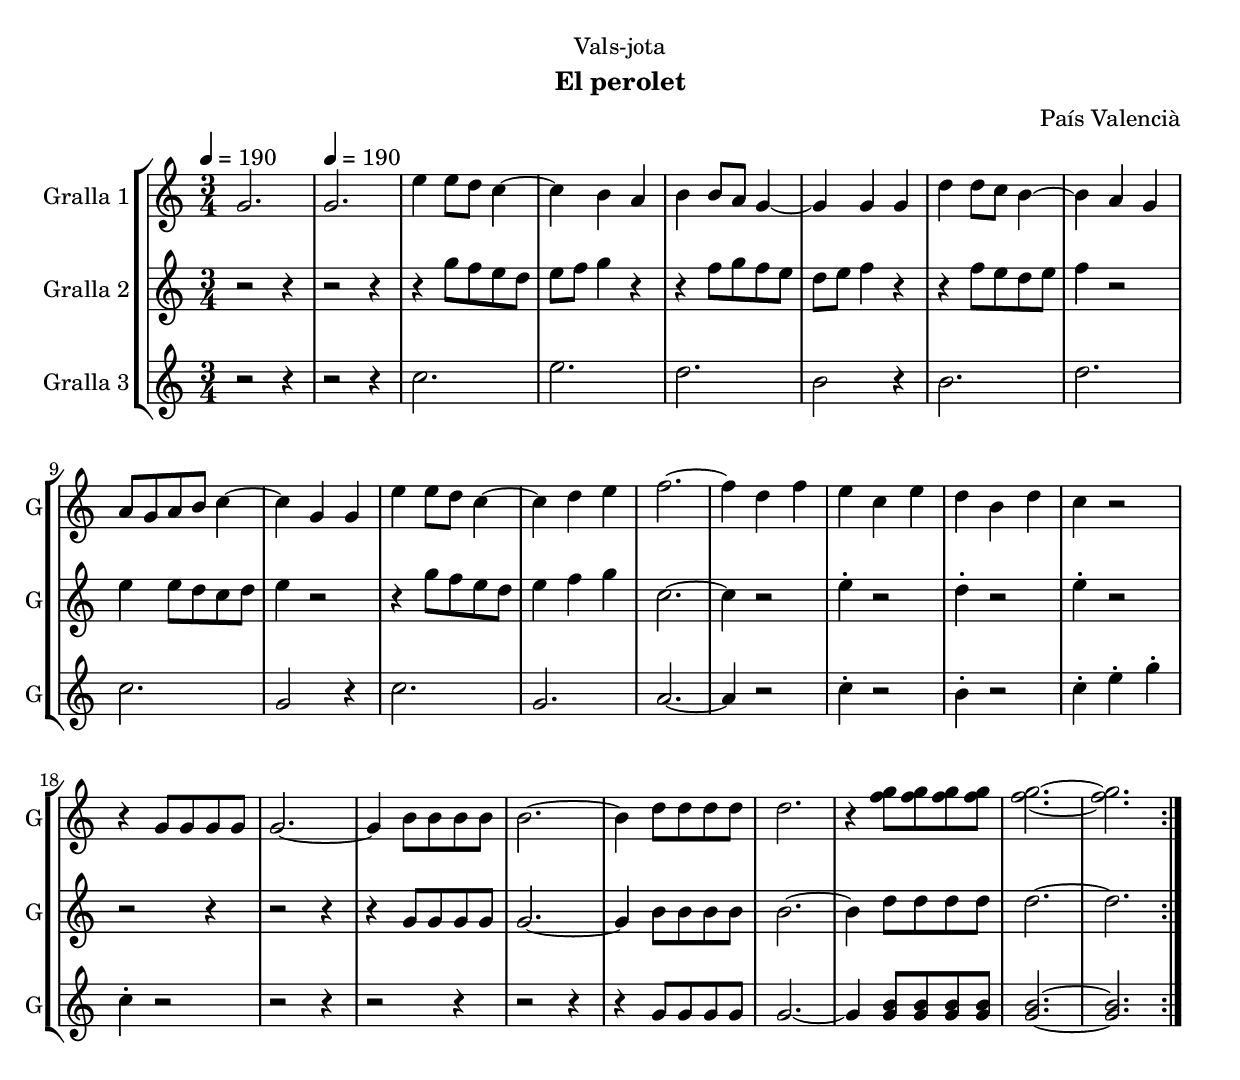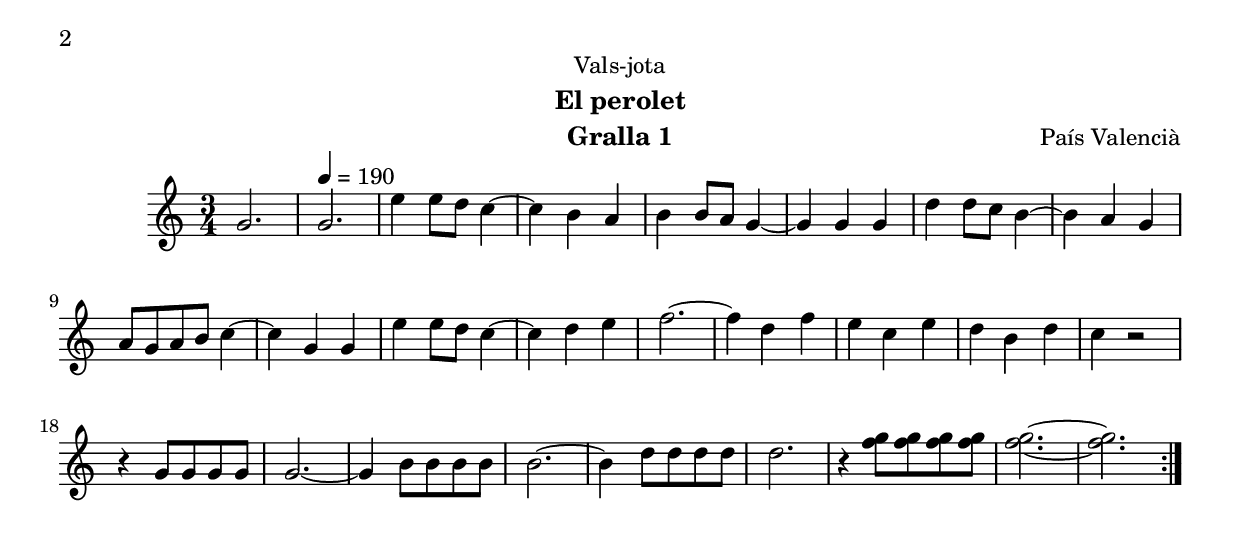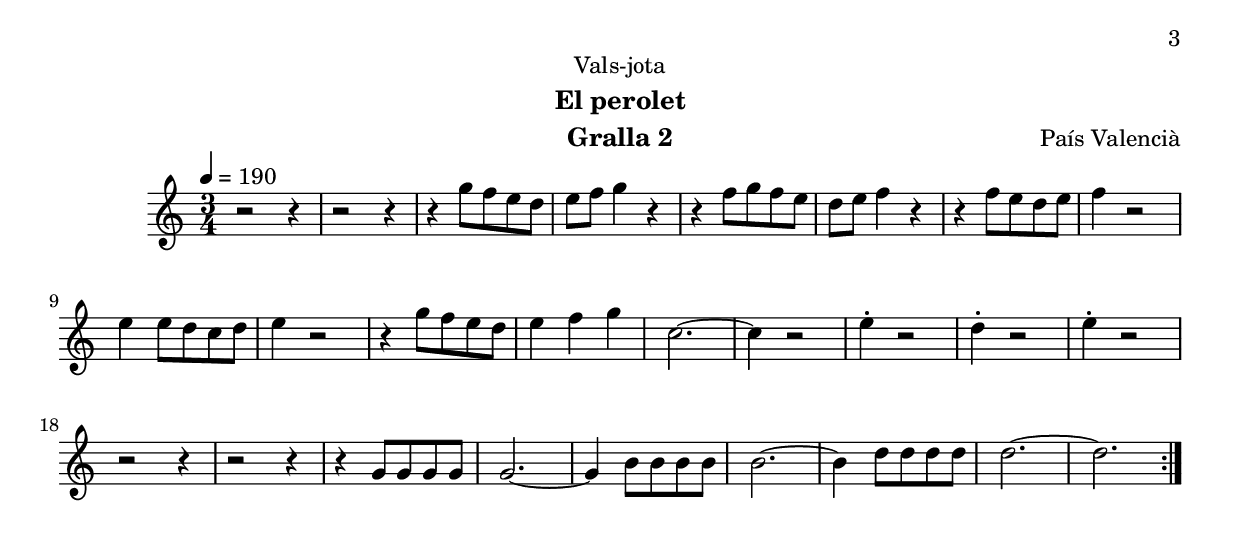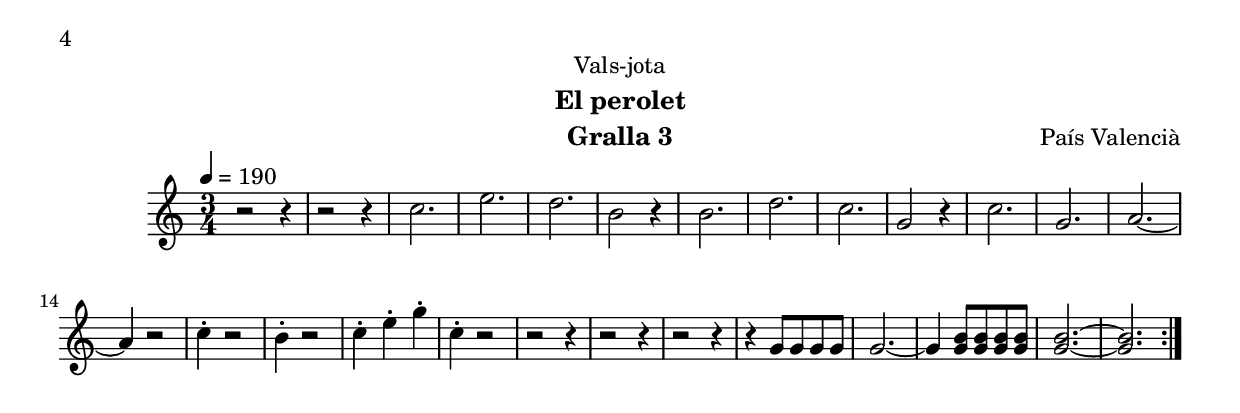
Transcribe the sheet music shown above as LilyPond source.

\version "2.16.2"

\header {
  dedication="Vals-jota"
  title=""
  subtitle="El perolet"
  subsubtitle=""
  poet=""
  meter=""
  piece=""
  composer="País Valencià"
  arranger=""
  opus=""
  instrument=""
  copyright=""
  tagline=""
}

liniaroAa =
\relative g'
{
  \clef treble
  \key c \major
  \time 3/4
  \repeat volta 2 { g2. \tempo 4 = 190  |
  g2.  |
  e'4 e8 d c4 ~  |
  c4 b a  |
  %05
  b4 b8 a g4 ~  |
  g4 g g  |
  d'4 d8 c b4 ~  |
  b4 a g  |
  a8 g a b c4 ~  |
  %10
  c4 g g  |
  e'4 e8 d c4 ~  |
  c4 d e  |
  f2. ~  |
  f4 d f  |
  %15
  e4 c e  |
  d4 b d  |
  c4 r2  |
  r4 g8 g g g  |
  g2. ~  |
  %20
  g4 b8 b b b  |
  b2. ~  |
  b4 d8 d d d  |
  d2.  |
  r4 <f g>8 <f g> <f g> <f g>  |
  %25
  <f g>2. ~ ~  |
  <f g>2.  | }
}

liniaroAb =
\relative g''
{
  \tempo 4 = 190
  \clef treble
  \key c \major
  \time 3/4
  \repeat volta 2 { r2 r4  |
  r2 r4  |
  r4 g8 f e d  |
  e8 f g4 r  |
  %05
  r4 f8 g f e  |
  d8 e f4 r  |
  r4 f8 e d e  |
  f4 r2  |
  e4 e8 d c d  |
  %10
  e4 r2  |
  r4 g8 f e d  |
  e4 f g  |
  c,2. ~  |
  c4 r2  |
  %15
  e4 -. r2  |
  d4 -. r2  |
  e4 -. r2  |
  r2 r4  |
  r2 r4  |
  %20
  r4 g,8 g g g  |
  g2. ~  |
  g4 b8 b b b  |
  b2. ~  |
  b4 d8 d d d  |
  %25
  d2. ~  |
  d2.  | }
}

liniaroAc =
\relative c''
{
  \tempo 4 = 190
  \clef treble
  \key c \major
  \time 3/4
  \repeat volta 2 { r2 r4  |
  r2 r4  |
  c2.  |
  e2.  |
  %05
  d2.  |
  b2 r4  |
  b2.  |
  d2.  |
  c2.  |
  %10
  g2 r4  |
  c2.  |
  g2.  |
  a2. ~  |
  a4 r2  |
  %15
  c4 -. r2  |
  b4 -. r2  |
  c4 -. e -. g -.  |
  c,4 -. r2  |
  r2 r4  |
  %20
  r2 r4  |
  r2 r4  |
  r4 g8 g g g  |
  g2. ~  |
  g4 <g b>8 <g b> <g b> <g b>  |
  %25
  <g b>2. ~ ~  |
  <g b>2.  | }
}

\bookpart {
  \score {
    \new StaffGroup {
      \override Score.RehearsalMark #'self-alignment-X = #LEFT
      <<
        \new Staff \with {instrumentName = #"Gralla 1" shortInstrumentName = #"G"} \liniaroAa
        \new Staff \with {instrumentName = #"Gralla 2" shortInstrumentName = #"G"} \liniaroAb
        \new Staff \with {instrumentName = #"Gralla 3" shortInstrumentName = #"G"} \liniaroAc
      >>
    }
    \layout {}
  }
  \score { \unfoldRepeats
    \new StaffGroup {
      \override Score.RehearsalMark #'self-alignment-X = #LEFT
      <<
        \new Staff \with {instrumentName = #"Gralla 1" shortInstrumentName = #"G"} \liniaroAa
        \new Staff \with {instrumentName = #"Gralla 2" shortInstrumentName = #"G"} \liniaroAb
        \new Staff \with {instrumentName = #"Gralla 3" shortInstrumentName = #"G"} \liniaroAc
      >>
    }
    \midi {
      \set Staff.midiInstrument = "oboe"
      \set DrumStaff.midiInstrument = "drums"
    }
  }
}

\bookpart {
  \header {instrument="Gralla 1"}
  \score {
    \new StaffGroup {
      \override Score.RehearsalMark #'self-alignment-X = #LEFT
      <<
        \new Staff \liniaroAa
      >>
    }
    \layout {}
  }
  \score { \unfoldRepeats
    \new StaffGroup {
      \override Score.RehearsalMark #'self-alignment-X = #LEFT
      <<
        \new Staff \liniaroAa
      >>
    }
    \midi {
      \set Staff.midiInstrument = "oboe"
      \set DrumStaff.midiInstrument = "drums"
    }
  }
}

\bookpart {
  \header {instrument="Gralla 2"}
  \score {
    \new StaffGroup {
      \override Score.RehearsalMark #'self-alignment-X = #LEFT
      <<
        \new Staff \liniaroAb
      >>
    }
    \layout {}
  }
  \score { \unfoldRepeats
    \new StaffGroup {
      \override Score.RehearsalMark #'self-alignment-X = #LEFT
      <<
        \new Staff \liniaroAb
      >>
    }
    \midi {
      \set Staff.midiInstrument = "oboe"
      \set DrumStaff.midiInstrument = "drums"
    }
  }
}

\bookpart {
  \header {instrument="Gralla 3"}
  \score {
    \new StaffGroup {
      \override Score.RehearsalMark #'self-alignment-X = #LEFT
      <<
        \new Staff \liniaroAc
      >>
    }
    \layout {}
  }
  \score { \unfoldRepeats
    \new StaffGroup {
      \override Score.RehearsalMark #'self-alignment-X = #LEFT
      <<
        \new Staff \liniaroAc
      >>
    }
    \midi {
      \set Staff.midiInstrument = "oboe"
      \set DrumStaff.midiInstrument = "drums"
    }
  }
}

